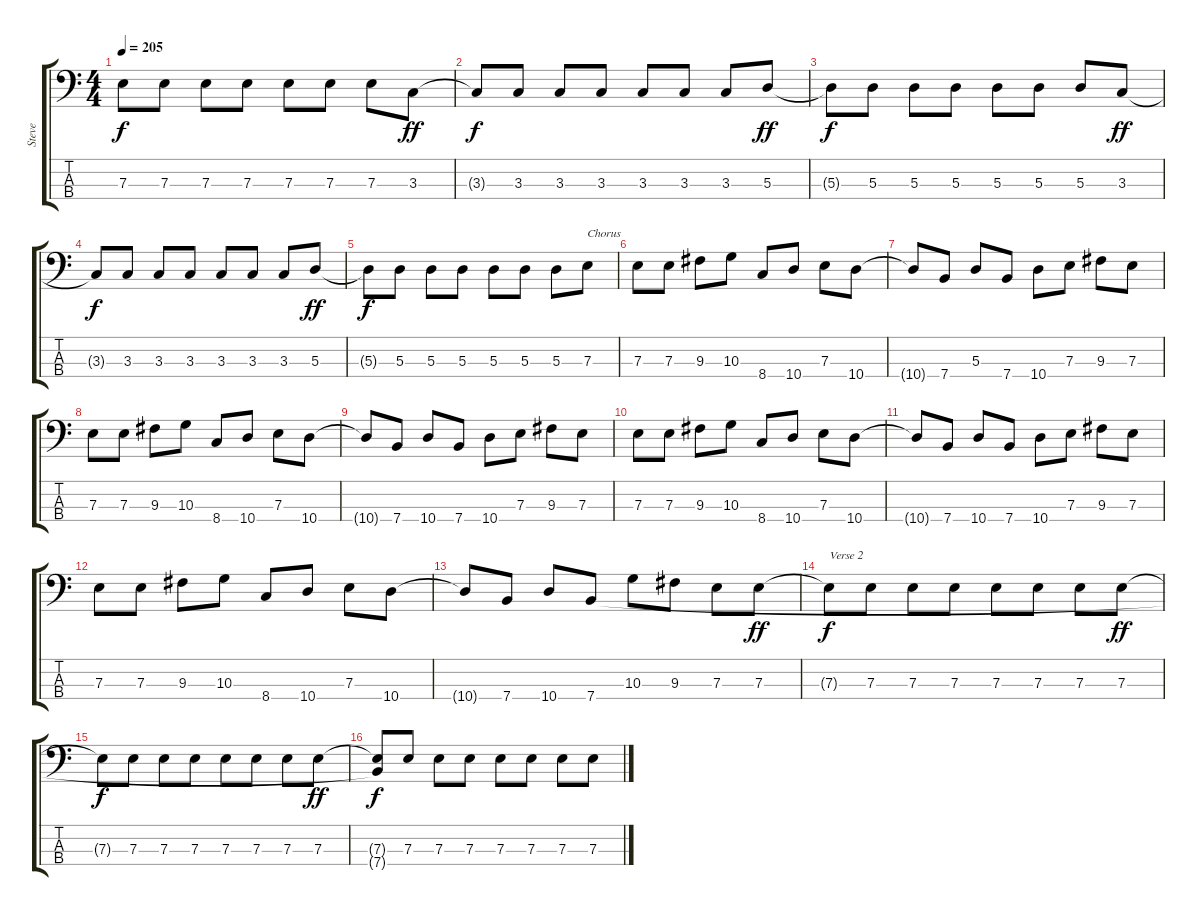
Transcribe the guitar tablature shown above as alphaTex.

\track ("Steve" "Steve") {instrument electricbassfinger}
\staff {score tabs}
\tuning (G2 D2 A1 E1) {hide}
\ts (4 4)
\tempo 205
\clef f4
\ks c
7.3{t}.8{dy f} 7.3.8 7.3.8 7.3.8 7.3.8 7.3.8 7.3.8 3.3.8{dy ff} |
3.3{t}.8{dy f} 3.3.8 3.3.8 3.3.8 3.3.8 3.3.8 3.3.8 5.3.8{dy ff} |
5.3{t}.8{dy f} 5.3.8 5.3.8 5.3.8 5.3.8 5.3.8 5.3.8 3.3.8{dy ff} |
3.3{t}.8{dy f} 3.3.8 3.3.8 3.3.8 3.3.8 3.3.8 3.3.8 5.3.8{dy ff} |
5.3{t}.8{dy f} 5.3.8 5.3.8 5.3.8 5.3.8 5.3.8 5.3.8 7.3.8{txt "Chorus"} |
7.3.8 7.3.8 9.3.8 10.3.8 8.4.8 10.4.8 7.3.8 10.4.8 |
10.4{t}.8 7.4.8 5.3.8 7.4.8 10.4.8 7.3.8 9.3.8 7.3.8 |
7.3.8 7.3.8 9.3.8 10.3.8 8.4.8 10.4.8 7.3.8 10.4.8 |
10.4{t}.8 7.4.8 10.4.8 7.4.8 10.4.8 7.3.8 9.3.8 7.3.8 |
7.3.8 7.3.8 9.3.8 10.3.8 8.4.8 10.4.8 7.3.8 10.4.8 |
10.4{t}.8 7.4.8 10.4.8 7.4.8 10.4.8 7.3.8 9.3.8 7.3.8 |
7.3.8 7.3.8 9.3.8 10.3.8 8.4.8 10.4.8 7.3.8 10.4.8 |
10.4{t}.8 7.4.8 10.4.8 7.4.8 10.3.8 9.3.8 7.3.8 7.3.8{dy ff} |
7.3{t}.8{txt "Verse 2" dy f} 7.3.8 7.3.8 7.3.8 7.3.8 7.3.8 7.3.8 7.3.8{dy ff} |
7.3{t}.8{dy f} 7.3.8 7.3.8 7.3.8 7.3.8 7.3.8 7.3.8 7.3.8{dy ff} |
(7.3{t} 7.4{t}).8{dy f} 7.3.8 7.3.8 7.3.8 7.3.8 7.3.8 7.3.8 7.3.8
